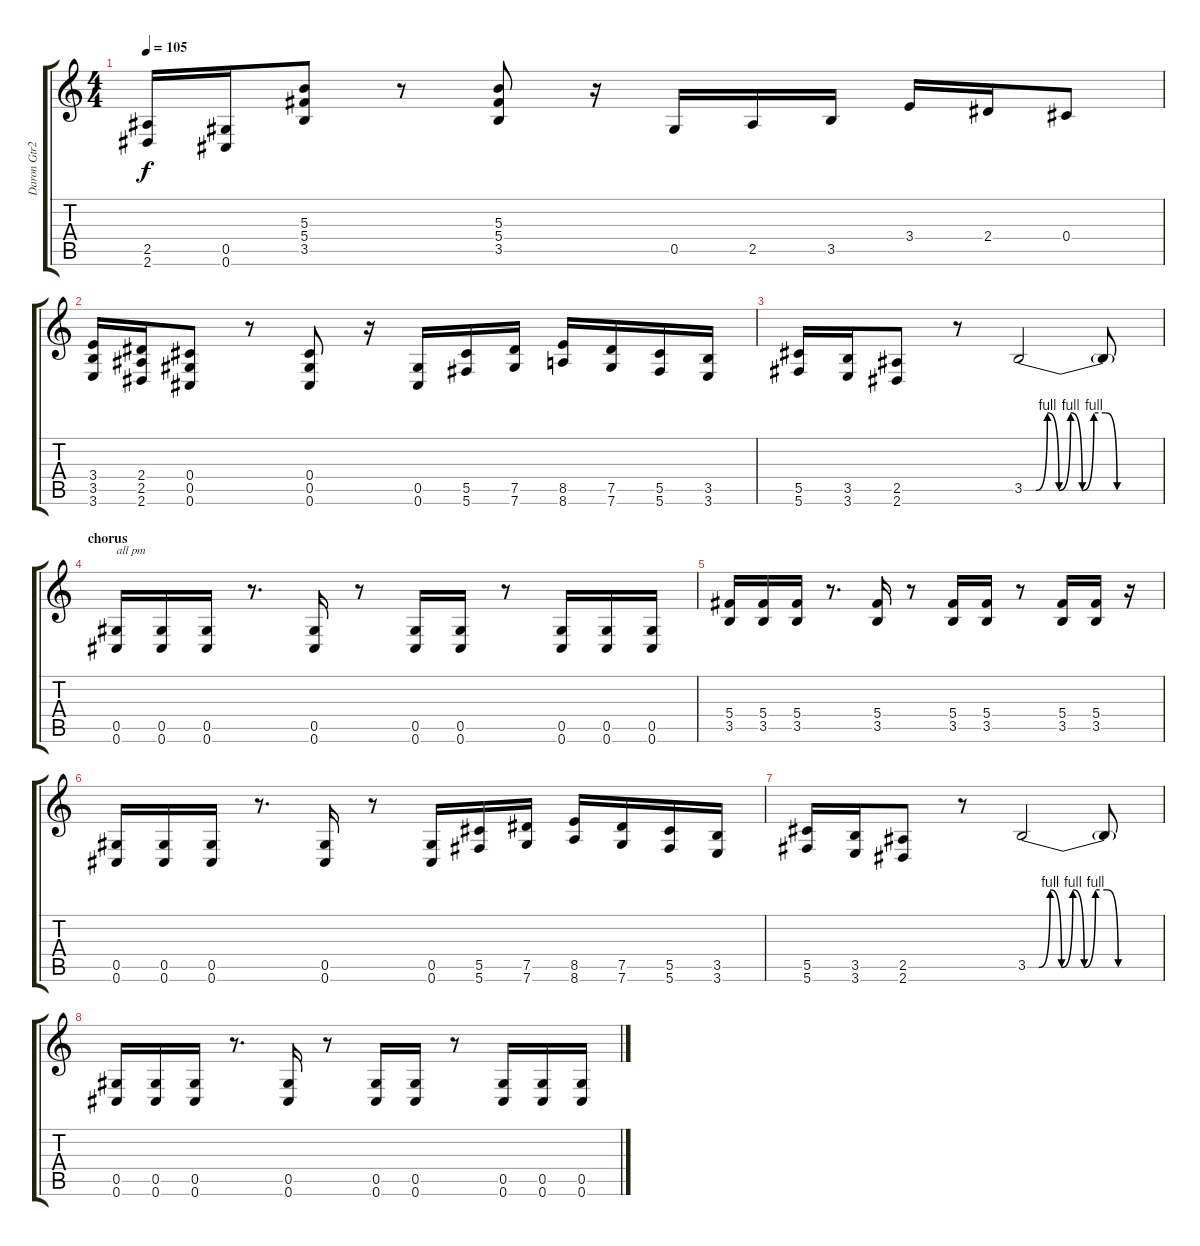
\track ("Daron Gtr2" "Daron Gtr2") {instrument overdrivenguitar}
\staff {score tabs}
\tuning (Eb4 Bb3 Gb3 Db3 Ab2 Db2) {hide}
\ts (4 4)
\tempo 105
\clef g2
\ks c
(2.5 2.6).16{dy f} (0.5 0.6).16 (5.3 5.4 3.5).8 r.8 (5.3 5.4 3.5).8 r.16 0.5.16 2.5.16 3.5.16 3.4.16 2.4.16 0.4.8 |
(3.4 3.5 3.6).16 (2.4 2.5 2.6).16 (0.4 0.5 0.6).8 r.8 (0.4 0.5 0.6).8 r.16 (0.5 0.6).16 (5.5 5.6).16 (7.5 7.6).16 (8.5 8.6).16 (7.5 7.6).16 (5.5 5.6).16 (3.5 3.6).16 |
(5.5 5.6).16 (3.5 3.6).16 (2.5 2.6).8 r.8 3.5{be (custom 0 0 5 0 10 4 15 0 20 4 25 0 30 4 35 4 40 0 60 0)}.2 3.5{t}.8 |
\section ("" "chorus")
(0.5 0.6).16{txt "all pm"} (0.5 0.6).16 (0.5 0.6).16 r.8{d} (0.5 0.6).16 r.8 (0.5 0.6).16 (0.5 0.6).16 r.8 (0.5 0.6).16 (0.5 0.6).16 (0.5 0.6).16 |
(5.4 3.5).16 (5.4 3.5).16 (5.4 3.5).16 r.8{d} (5.4 3.5).16 r.8 (5.4 3.5).16 (5.4 3.5).16 r.8 (5.4 3.5).16 (5.4 3.5).16 r.16 |
(0.5 0.6).16 (0.5 0.6).16 (0.5 0.6).16 r.8{d} (0.5 0.6).16 r.8 (0.5 0.6).16 (5.5 5.6).16 (7.5 7.6).16 (8.5 8.6).16 (7.5 7.6).16 (5.5 5.6).16 (3.5 3.6).16 |
(5.5 5.6).16 (3.5 3.6).16 (2.5 2.6).8 r.8 3.5{be (custom 0 0 5 0 10 4 15 0 20 4 25 0 30 4 35 4 40 0 60 0)}.2 3.5{t}.8 |
(0.5 0.6).16 (0.5 0.6).16 (0.5 0.6).16 r.8{d} (0.5 0.6).16 r.8 (0.5 0.6).16 (0.5 0.6).16 r.8 (0.5 0.6).16 (0.5 0.6).16 (0.5 0.6).16
